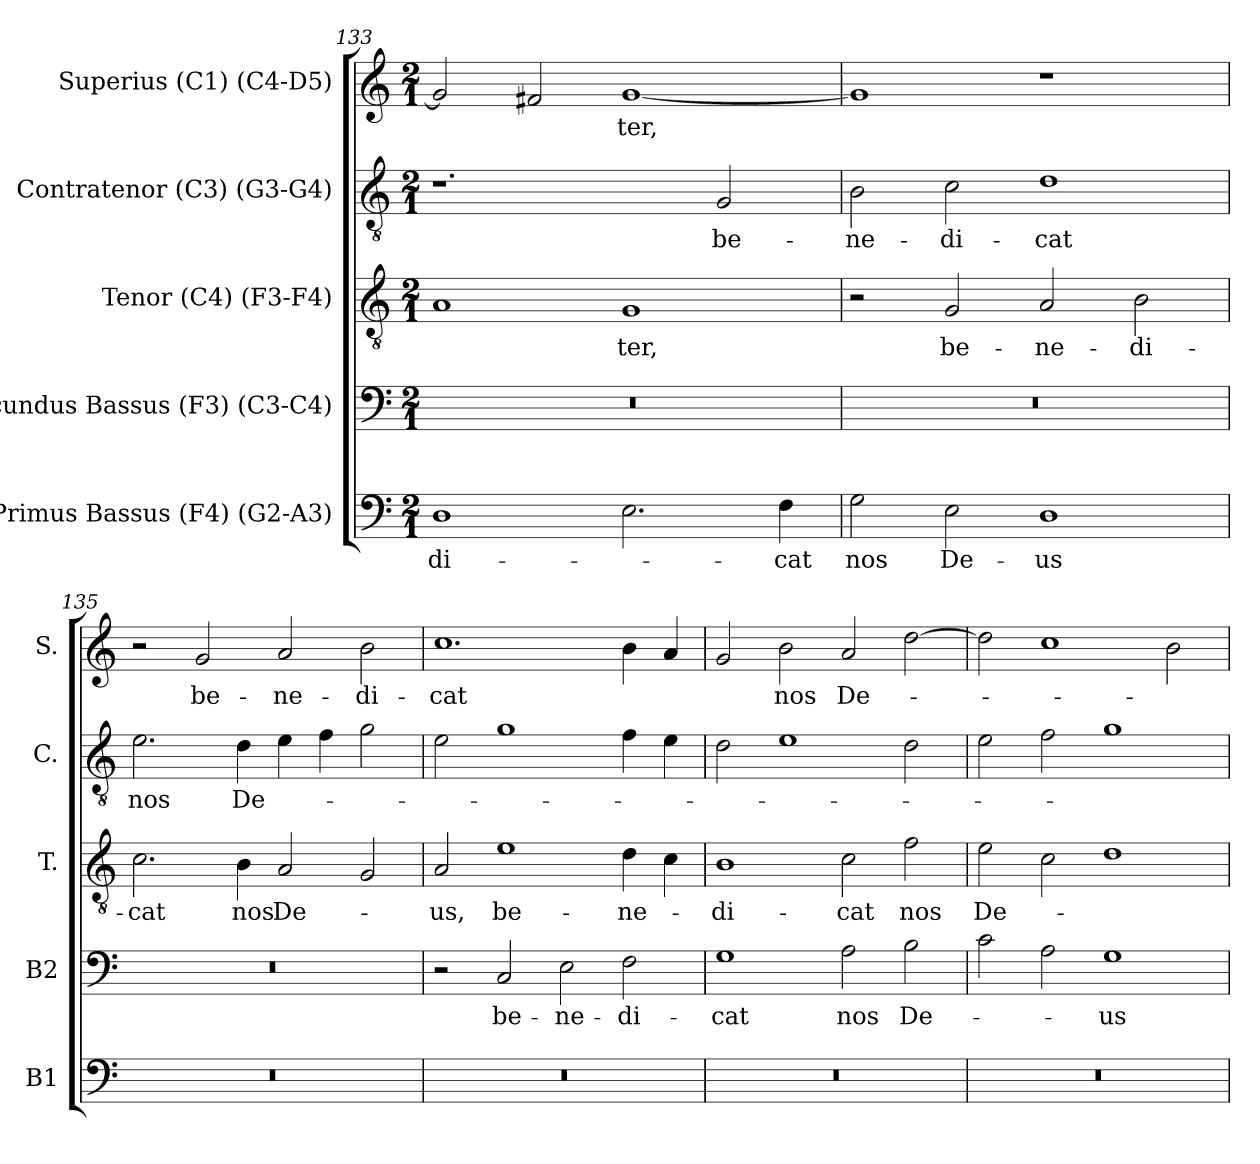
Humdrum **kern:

**kern	**text	**kern	**text	**kern	**text	**kern	**text	**kern	**text
*part5	*part5	*part4	*part4	*part3	*part3	*part2	*part2	*part1	*part1
*staff5	*staff5	*staff4	*staff4	*staff3	*staff3	*staff2	*staff2	*staff1	*staff1
*I"Primus Bassus (F4) (G2-A3)	*	*I"Secundus Bassus (F3) (C3-C4)	*	*I"Tenor (C4) (F3-F4)	*	*I"Contratenor (C3) (G3-G4)	*	*I"Superius (C1) (C4-D5)	*
*I'B1	*	*I'B2	*	*I'T.	*	*I'C.	*	*I'S.	*
*clefF4	*	*clefF4	*	*clefGv2	*	*clefGv2	*	*clefG2	*
*	*	*	*	*ITrd7c12	*	*ITrd7c12	*	*	*
*k[]	*	*k[]	*	*k[]	*	*k[]	*	*k[]	*
*C:	*	*C:	*	*C:	*	*C:	*	*C:	*
*M2/1	*	*M2/1	*	*M2/1	*	*M2/1	*	*M2/1	*
=133	=133	=133	=133	=133	=133	=133	=133	=133	=133
!	!LO:LY:b:color=#000000	!LO:N:vis=1	!	!	!	!	!	!	!
1Di	-di-	0r	.	1AAi	.	1.r	.	2gi/]	.
.	.	.	.	.	.	.	.	2f#i/	.
!	!	!	!	!	!LO:LY:b:color=#000000	!	!	!	!
!	!	!	!	!	!	!	!	!	!LO:LY:b:color=#000000
2.Ei\	.	.	.	1GGi	-ter,	.	.	[1gi	-ter,
!	!	!	!	!	!	!	!LO:LY:b:color=#000000	!	!
.	.	.	.	.	.	2GGi/	be-	.	.
!	!LO:LY:b:color=#000000	!	!	!	!	!	!	!	!
4Fi\	-cat	.	.	.	.	.	.	.	.
=134	=134	=134	=134	=134	=134	=134	=134	=134	=134
!	!LO:LY:b:color=#000000	!LO:N:vis=1	!	!	!	!	!	!	!
!	!	!	!	!	!	!	!LO:LY:b:color=#000000	!	!
2Gi\	nos	0r	.	2r	.	2BBi\	-ne-	1gi]	.
!	!LO:LY:b:color=#000000	!	!	!	!	!	!	!	!
!	!	!	!	!	!LO:LY:b:color=#000000	!	!	!	!
!	!	!	!	!	!	!	!LO:LY:b:color=#000000	!	!
2Ei\	De-	.	.	2GGi/	be-	2Ci\	-di-	.	.
!	!LO:LY:b:color=#000000	!	!	!	!	!	!	!	!
!	!	!	!	!	!LO:LY:b:color=#000000	!	!	!	!
!	!	!	!	!	!	!	!LO:LY:b:color=#000000	!	!
1Di	-us	.	.	2AAi/	-ne-	1Di	-cat	1r	.
!	!	!	!	!	!LO:LY:b:color=#000000	!	!	!	!
.	.	.	.	2BBi\	-di-	.	.	.	.
!!LO:PB:g=z
=135	=135	=135	=135	=135	=135	=135	=135	=135	=135
!LO:N:vis=1	!	!LO:N:vis=1	!	!	!	!	!	!	!
!	!	!	!	!	!LO:LY:b:color=#000000	!	!	!	!
!	!	!	!	!	!	!	!LO:LY:b:color=#000000	!	!
0r	.	0r	.	2.Ci\	-cat	2.Ei\	nos	2r	.
!	!	!	!	!	!	!	!	!	!LO:LY:b:color=#000000
.	.	.	.	.	.	.	.	2gi/	be-
!	!	!	!	!	!LO:LY:b:color=#000000	!	!	!	!
!	!	!	!	!	!	!	!LO:LY:b:color=#000000	!	!
.	.	.	.	4BBi\	nos	4Di\	De-	.	.
!	!	!	!	!	!LO:LY:b:color=#000000	!	!	!	!
!	!	!	!	!	!	!	!	!	!LO:LY:b:color=#000000
.	.	.	.	2AAi/	De-	4Ei\	.	2ai/	-ne-
.	.	.	.	.	.	4Fi\	.	.	.
!	!	!	!	!	!	!	!	!	!LO:LY:b:color=#000000
.	.	.	.	2GGi/	.	2Gi\	.	2bi\	-di-
=136	=136	=136	=136	=136	=136	=136	=136	=136	=136
!LO:N:vis=1	!	!	!	!	!	!	!	!	!
!	!	!	!	!	!LO:LY:b:color=#000000	!	!	!	!
!	!	!	!	!	!	!	!	!	!LO:LY:b:color=#000000
0r	.	2r	.	2AAi/	-us,	2Ei\	.	1.cci	-cat
!	!	!	!LO:LY:b:color=#000000	!	!	!	!	!	!
!	!	!	!	!	!LO:LY:b:color=#000000	!	!	!	!
.	.	2Ci/	be-	1Ei	be-	1Gi	.	.	.
!	!	!	!LO:LY:b:color=#000000	!	!	!	!	!	!
.	.	2Ei\	-ne-	.	.	.	.	.	.
!	!	!	!LO:LY:b:color=#000000	!	!	!	!	!	!
!	!	!	!	!	!LO:LY:b:color=#000000	!	!	!	!
.	.	2Fi\	-di-	4Di\	-ne-	4Fi\	.	4bi\	.
.	.	.	.	4Ci\	.	4Ei\	.	4ai/	.
=137	=137	=137	=137	=137	=137	=137	=137	=137	=137
!LO:N:vis=1	!	!	!	!	!	!	!	!	!
!	!	!	!LO:LY:b:color=#000000	!	!	!	!	!	!
!	!	!	!	!	!LO:LY:b:color=#000000	!	!	!	!
0r	.	1Gi	-cat	1BBi	-di-	2Di\	.	2gi/	.
!	!	!	!	!	!	!	!	!	!LO:LY:b:color=#000000
.	.	.	.	.	.	1Ei	.	2bi\	nos
!	!	!	!LO:LY:b:color=#000000	!	!	!	!	!	!
!	!	!	!	!	!LO:LY:b:color=#000000	!	!	!	!
!	!	!	!	!	!	!	!	!	!LO:LY:b:color=#000000
.	.	2Ai\	nos	2Ci\	-cat	.	.	2ai/	De-
!	!	!	!LO:LY:b:color=#000000	!	!	!	!	!	!
!	!	!	!	!	!LO:LY:b:color=#000000	!	!	!	!
.	.	2Bi\	De-	2Fi\	nos	2Di\	.	[2ddi\	.
=138	=138	=138	=138	=138	=138	=138	=138	=138	=138
!LO:N:vis=1	!	!	!	!	!	!	!	!	!
!	!	!	!	!	!LO:LY:b:color=#000000	!	!	!	!
0r	.	2ci\	.	2Ei\	De-	2Ei\	.	2ddi\]	.
.	.	2Ai\	.	2Ci\	.	2Fi\	.	1cci	.
!	!	!	!LO:LY:b:color=#000000	!	!	!	!	!	!
.	.	1Gi	-us	1Di	.	1Gi	.	.	.
.	.	.	.	.	.	.	.	2bi\	.
=	=	=	=	=	=	=	=	=	=
*-	*-	*-	*-	*-	*-	*-	*-	*-	*-
